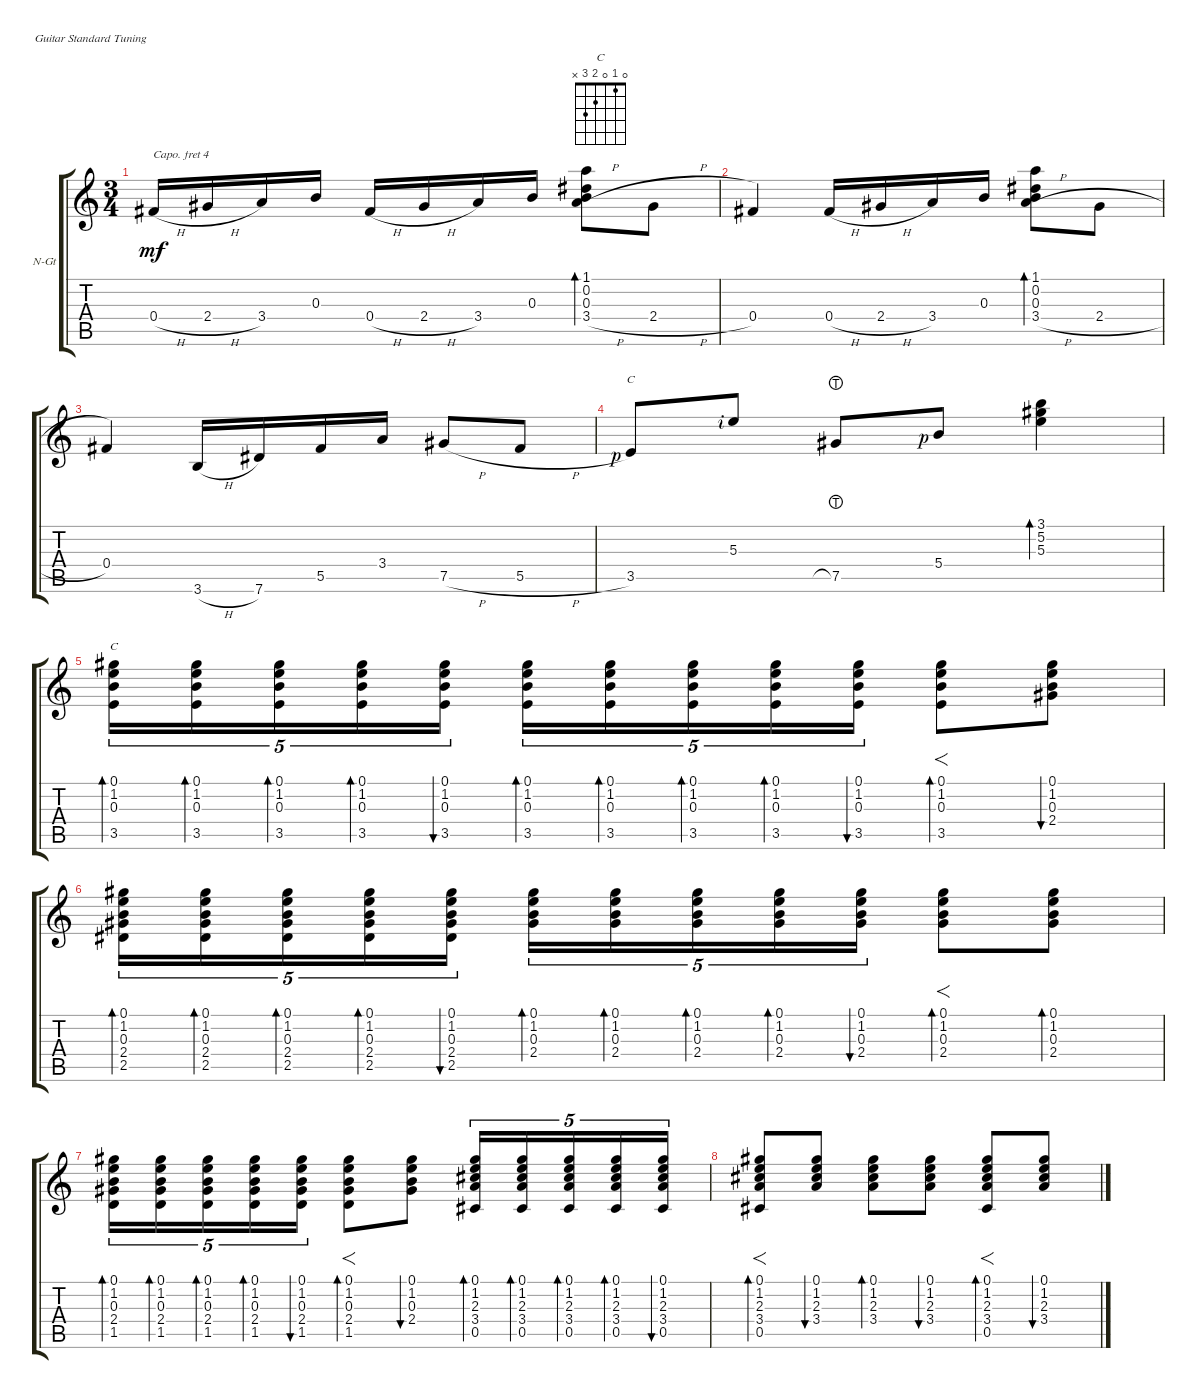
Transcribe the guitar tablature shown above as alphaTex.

\defaultSystemsLayout 4
\bracketExtendMode groupsimilarinstruments
\firstSystemTrackNameOrientation horizontal
\otherSystemsTrackNameOrientation horizontal
\track ("Nylon Guitar" "N-Gt") {instrument acousticguitarnylon}
\staff {score tabs}
\capo 4
\tuning (E4 B3 G3 D3 A2 E2)
\chord ("C" 3 5 5 5 3 x) {barre 3}
\chord ("C" 0 1 0 2 3 x)
\ts (3 4)
\tempo (145 hide)
\clef g2
\ks c
0.4{h}.16{dy mf} 2.4{h}.16 3.4.16 0.3.16 0.4{h}.16 2.4{h}.16 3.4.16 0.3.16 (3.4{h} 0.3 0.2 1.1).8{bd 45} 2.4{h}.8 |
0.4.4 0.4{h}.16 2.4{h}.16 3.4.16 0.3.16 (3.4{h} 0.3 0.2 1.1).8{bd 44} 2.4{h}.8 |
0.4.4 3.6{h}.16 7.6.16 5.5.16 3.4.16 7.5{h}.8 5.5{h}.8 |
3.5{rf 1}.8{ch "C"} 5.3{rf 2}.8 7.5{lht}.8 5.4{rf 1}.8 (5.3 5.2 3.1).4{bd 43} |
(3.5 0.3 1.2 0.1).16{tu (5 4) bd 43 ch "C"} (3.5 0.3 1.2 0.1).16{tu (5 4) bd 43} (3.5 0.3 1.2 0.1).16{tu (5 4) bd 43} (3.5 0.3 1.2 0.1).16{tu (5 4) bd 43} (3.5 0.3 1.2 0.1).16{tu (5 4) bu 43} (3.5 0.3 1.2 0.1).16{tu (5 4) bd 43} (3.5 0.3 1.2 0.1).16{tu (5 4) bd 43} (3.5 0.3 1.2 0.1).16{tu (5 4) bd 43} (3.5 0.3 1.2 0.1).16{tu (5 4) bd 43} (3.5 0.3 1.2 0.1).16{tu (5 4) bu 43} (3.5 0.3 1.2 0.1).8{f bd 42} (0.1 1.2 0.3 2.4).8{bu 41} |
(2.5 2.4 0.3 1.2 0.1).16{tu (5 4) bd 41} (2.4 0.3 1.2 0.1 2.5).16{tu (5 4) bd 41} (2.4 0.3 1.2 0.1 2.5).16{tu (5 4) bd 41} (2.4 0.3 1.2 0.1 2.5).16{tu (5 4) bd 41} (2.4 0.3 1.2 0.1 2.5).16{tu (5 4) bu 41} (2.4 0.3 1.2 0.1).16{tu (5 4) bd 41} (2.4 0.3 1.2 0.1).16{tu (5 4) bd 41} (2.4 0.3 1.2 0.1).16{tu (5 4) bd 41} (2.4 0.3 1.2 0.1).16{tu (5 4) bd 41} (2.4 0.3 1.2 0.1).16{tu (5 4) bu 41} (2.4 0.3 1.2 0.1).8{f bd 40} (2.4 0.3 1.2 0.1).8{bd 39} |
(1.5 2.4 0.3 1.2 0.1).16{tu (5 4) bd 39} (1.5 2.4 0.3 1.2 0.1).16{tu (5 4) bd 39} (1.5 2.4 0.3 1.2 0.1).16{tu (5 4) bd 39} (1.5 2.4 0.3 1.2 0.1).16{tu (5 4) bd 39} (1.5 2.4 0.3 1.2 0.1).16{tu (5 4) bu 39} (1.5 2.4 0.3 1.2 0.1).8{f bd 38} (2.4 0.3 1.2 0.1).8{bu 37} (0.5 3.4 2.3 1.2 0.1).16{tu (5 4) bd 37} (0.5 3.4 2.3 1.2 0.1).16{tu (5 4) bd 37} (0.5 3.4 2.3 1.2 0.1).16{tu (5 4) bd 37} (0.5 3.4 2.3 1.2 0.1).16{tu (5 4) bd 37} (0.5 3.4 2.3 1.2 0.1).16{tu (5 4) bu 37} |
(0.5 3.4 2.3 1.2 0.1).8{f bd 37} (3.4 2.3 1.2 0.1).8{bu 37} (3.4 2.3 1.2 0.1).8{bd 37} (3.4 2.3 1.2 0.1).8{bu 37} (0.5 3.4 2.3 1.2 0.1).8{f bd 37} (3.4 2.3 1.2 0.1).8{bu 37}
